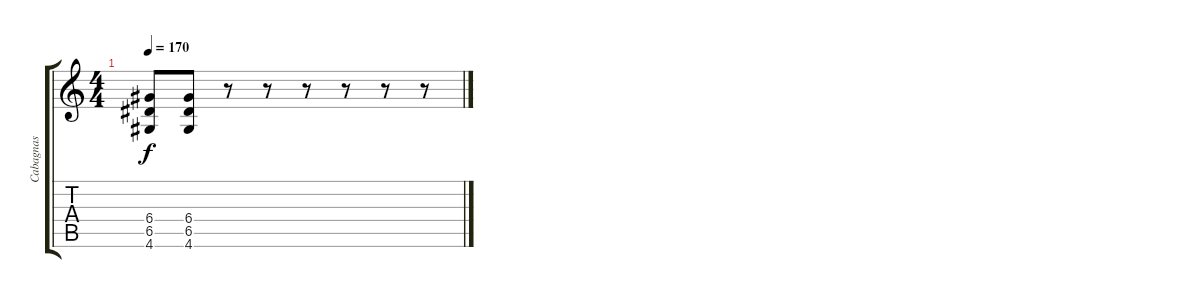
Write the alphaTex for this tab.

\track ("Cabagnas" "Cabagnas") {instrument overdrivenguitar}
\staff {score tabs}
\tuning (E4 B3 G3 D3 A2 E2) {hide}
\ts (4 4)
\tempo 170
\clef g2
\ks c
(6.4 6.5 4.6).8{dy f} (6.4 6.5 4.6).8 r.8 r.8 r.8 r.8 r.8 r.8
